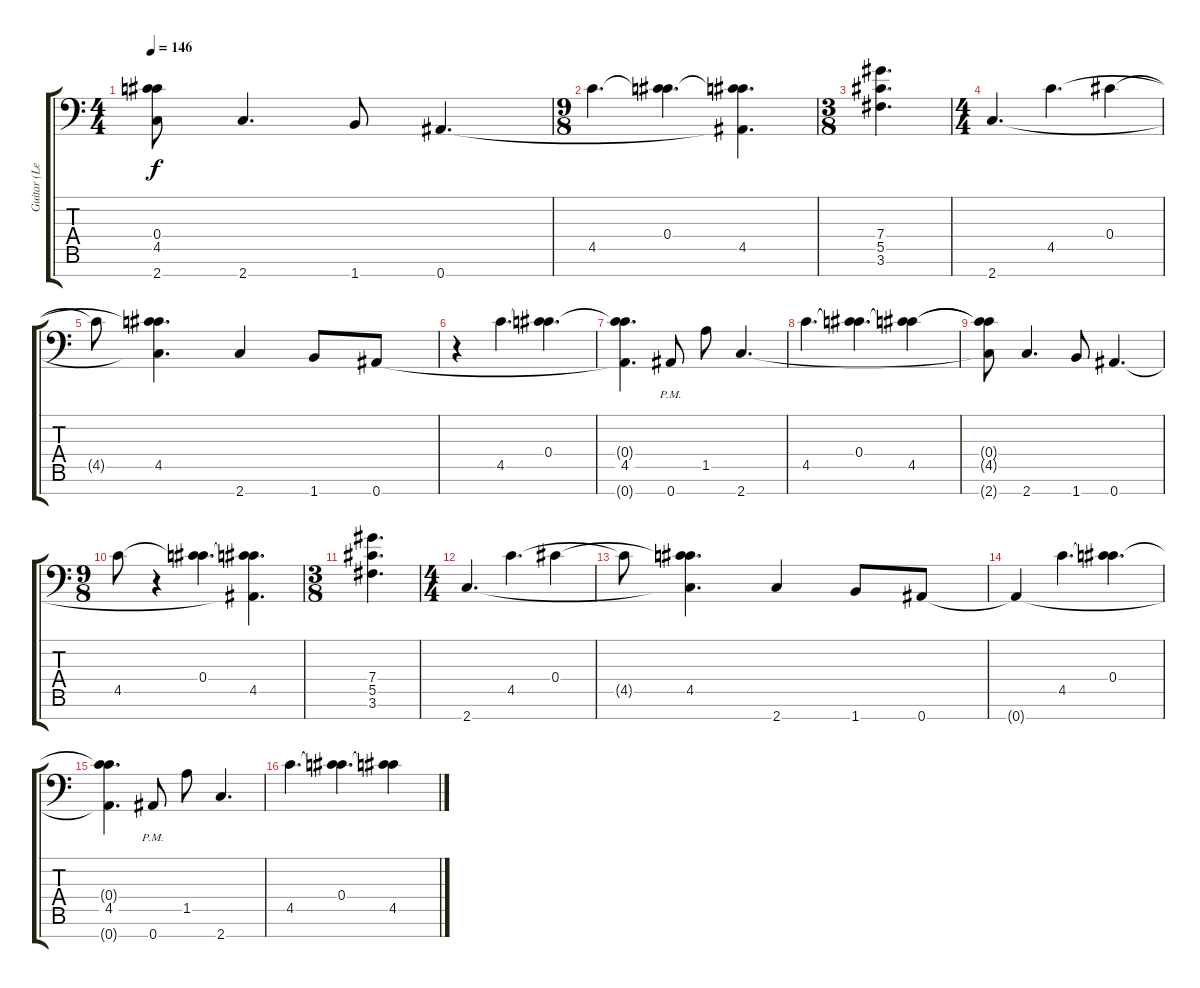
\track ("Guitar (Left)" "Guitar (Le") {instrument distortionguitar}
\staff {score tabs}
\tuning (Eb4 Bb3 Gb3 Db3 Ab2 Eb2 Bb1) {hide}
\ts (4 4)
\tempo 146
\clef f4
\ks c
(0.4{t} 4.5{t} 2.7{t}).8{dy f} 2.7.4{d} 1.7.8 0.7.4{d} |
\ts (9 8)
4.5.4{d} (0.4 4.5{t}).4{d} (0.4{t} 4.5 0.7{t}).4{d} |
\ts (3 8)
(7.4 5.5 3.6).4{d} |
\ts (4 4)
2.7.4{d} 4.5.4{d} 0.4.4 |
4.5{t}.8 (0.4{t} 4.5 2.7{t}).4{d} 2.7.4 1.7.8 0.7.8 |
r.4 4.5.4{d} (0.4 4.5{t}).4{d} |
(0.4{t} 4.5 0.7{t}).4{d} 0.7{pm}.8 1.5.8 2.7.4{d} |
4.5.4{d} (0.4 4.5{t}).4{d} (0.4{t} 4.5).4 |
(0.4{t} 4.5{t} 2.7{t}).8 2.7.4{d} 1.7.8 0.7.4{d} |
\ts (9 8)
4.5.8 r.4 (0.4 4.5{t}).4{d} (0.4{t} 4.5 0.7{t}).4{d} |
\ts (3 8)
(7.4 5.5 3.6).4{d} |
\ts (4 4)
2.7.4{d} 4.5.4{d} 0.4.4 |
4.5{t}.8 (0.4{t} 4.5 2.7{t}).4{d} 2.7.4 1.7.8 0.7.8 |
0.7{t}.4 4.5.4{d} (0.4 4.5{t}).4{d} |
(0.4{t} 4.5 0.7{t}).4{d} 0.7{pm}.8 1.5.8 2.7.4{d} |
4.5.4{d} (0.4 4.5{t}).4{d} (0.4{t} 4.5).4
